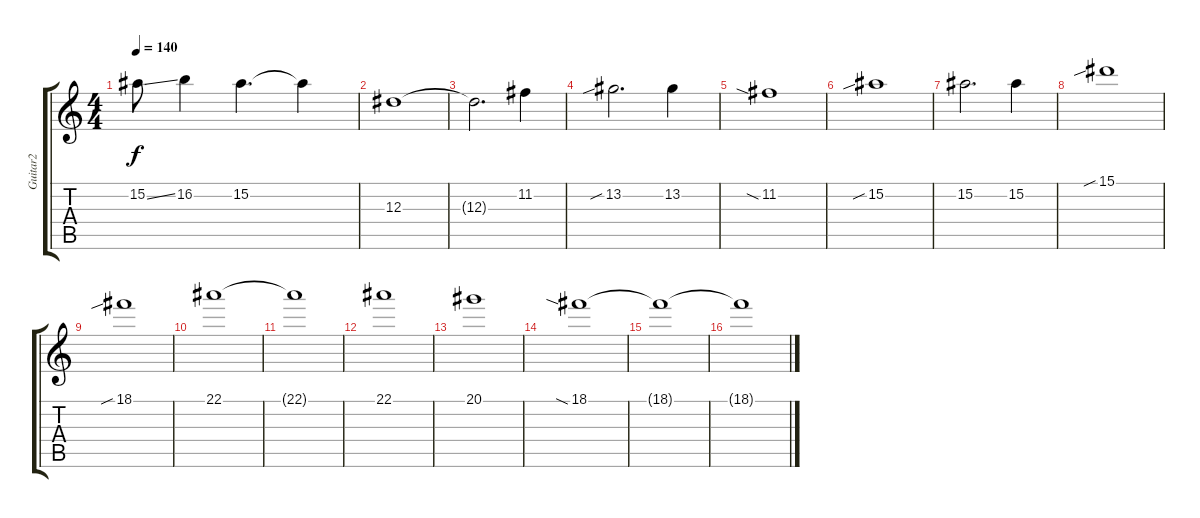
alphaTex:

\track ("Guitar2" "Guitar2") {instrument distortionguitar}
\staff {score tabs}
\tuning (C4 G3 Eb3 Bb2 F2 C2) {hide}
\ts (4 4)
\tempo 140
\clef g2
\ks c
15.2{ss}.8{dy f} 16.2.4 15.2.4{d} 15.2{t}.4 |
12.3.1 |
12.3{t}.2{d} 11.2.4 |
13.2{sib}.2{d} 13.2.4 |
11.2{sia}.1 |
15.2{sib}.1 |
15.2.2{d} 15.2.4 |
15.1{sib}.1 |
18.1{sib}.1 |
22.1.1 |
22.1{t}.1 |
22.1.1{volume 1} |
20.1.1 |
18.1{sia}.1 |
18.1{t}.1 |
18.1{t}.1
